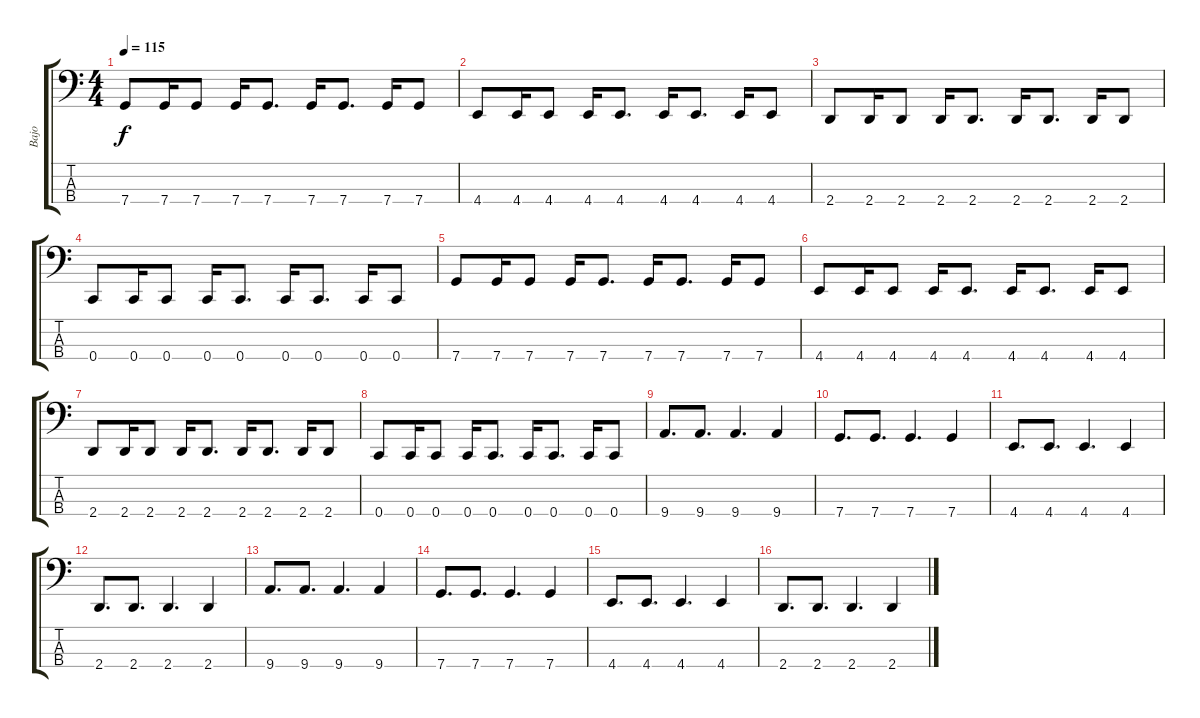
\track ("Bajo" "Bajo") {instrument electricbassfinger}
\staff {score tabs}
\tuning (G2 D2 G1 C1) {hide}
\ts (4 4)
\tempo 115
\clef f4
\ks c
7.4.8{dy f} 7.4.16 7.4.8 7.4.16 7.4.8{d} 7.4.16 7.4.8{d} 7.4.16 7.4.8 |
4.4.8 4.4.16 4.4.8 4.4.16 4.4.8{d} 4.4.16 4.4.8{d} 4.4.16 4.4.8 |
2.4.8 2.4.16 2.4.8 2.4.16 2.4.8{d} 2.4.16 2.4.8{d} 2.4.16 2.4.8 |
0.4.8 0.4.16 0.4.8 0.4.16 0.4.8{d} 0.4.16 0.4.8{d} 0.4.16 0.4.8 |
7.4.8 7.4.16 7.4.8 7.4.16 7.4.8{d} 7.4.16 7.4.8{d} 7.4.16 7.4.8 |
4.4.8 4.4.16 4.4.8 4.4.16 4.4.8{d} 4.4.16 4.4.8{d} 4.4.16 4.4.8 |
2.4.8 2.4.16 2.4.8 2.4.16 2.4.8{d} 2.4.16 2.4.8{d} 2.4.16 2.4.8 |
0.4.8 0.4.16 0.4.8 0.4.16 0.4.8{d} 0.4.16 0.4.8{d} 0.4.16 0.4.8 |
9.4.8{d} 9.4.8{d} 9.4.4{d} 9.4.4 |
7.4.8{d} 7.4.8{d} 7.4.4{d} 7.4.4 |
4.4.8{d} 4.4.8{d} 4.4.4{d} 4.4.4 |
2.4.8{d} 2.4.8{d} 2.4.4{d} 2.4.4 |
9.4.8{d} 9.4.8{d} 9.4.4{d} 9.4.4 |
7.4.8{d} 7.4.8{d} 7.4.4{d} 7.4.4 |
4.4.8{d} 4.4.8{d} 4.4.4{d} 4.4.4 |
2.4.8{d} 2.4.8{d} 2.4.4{d} 2.4.4
